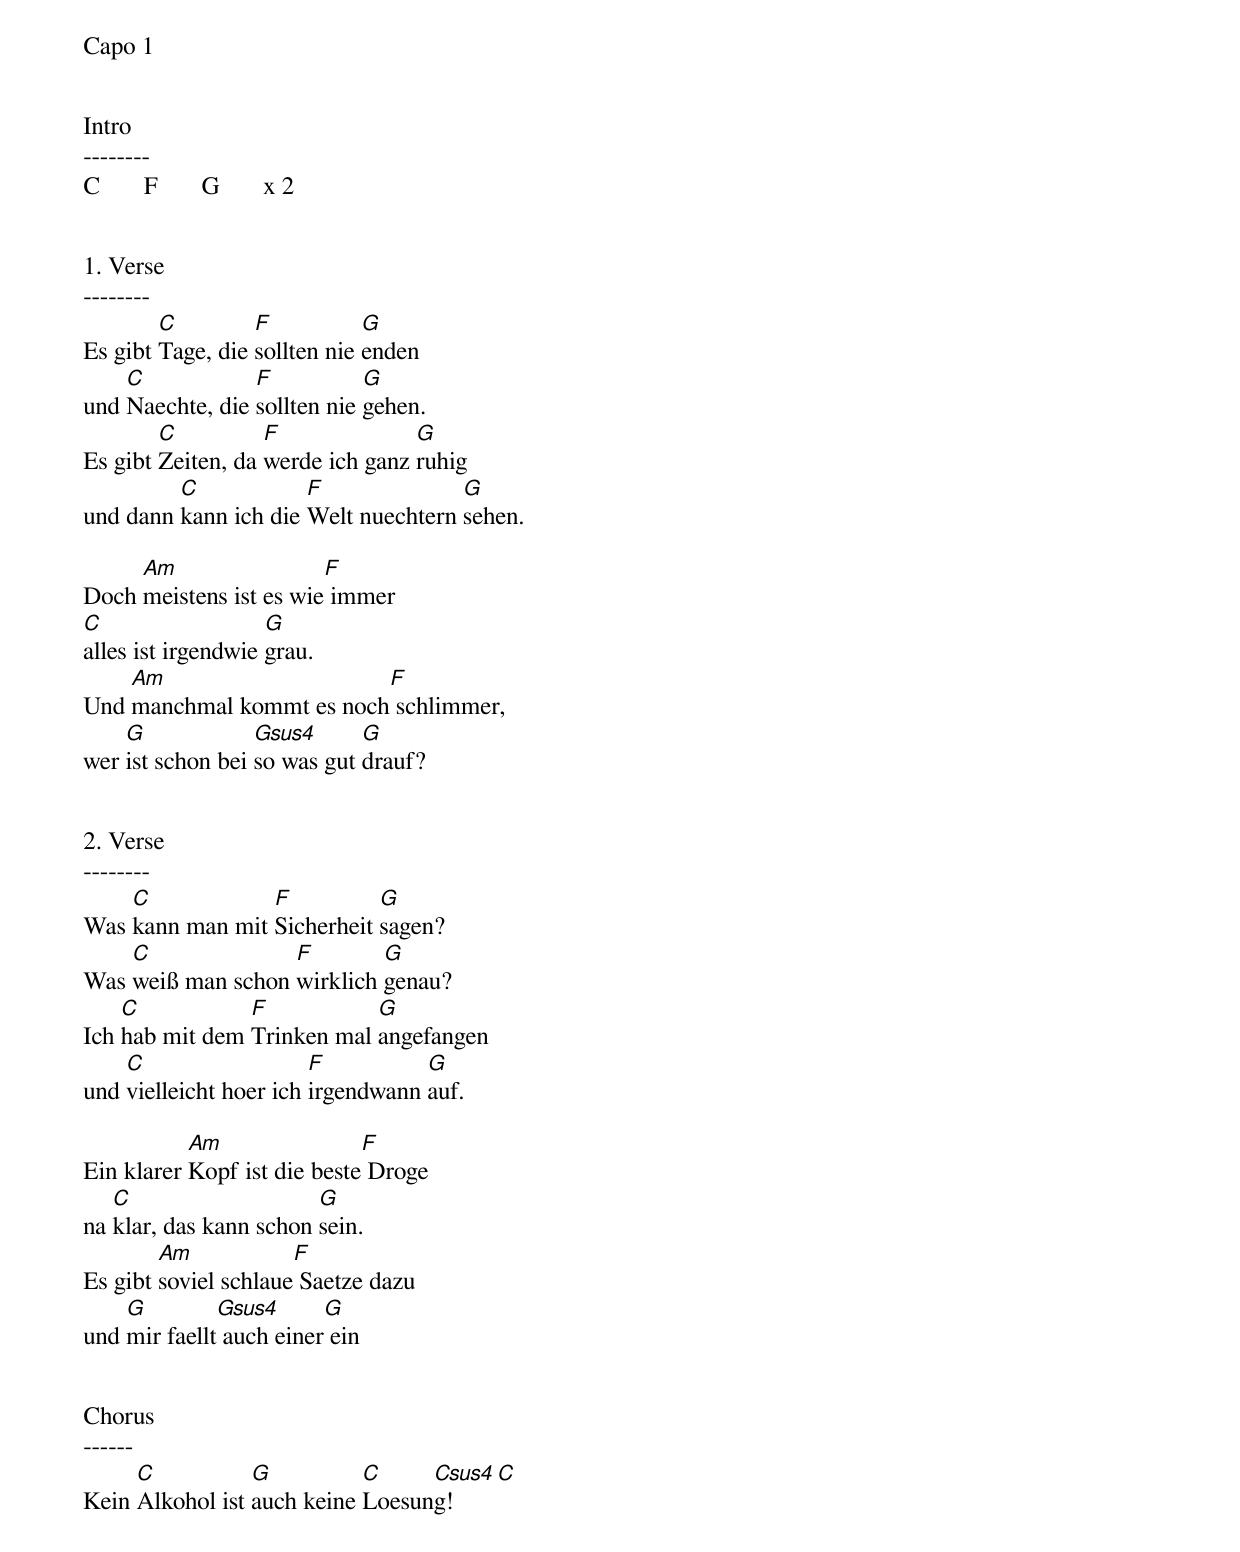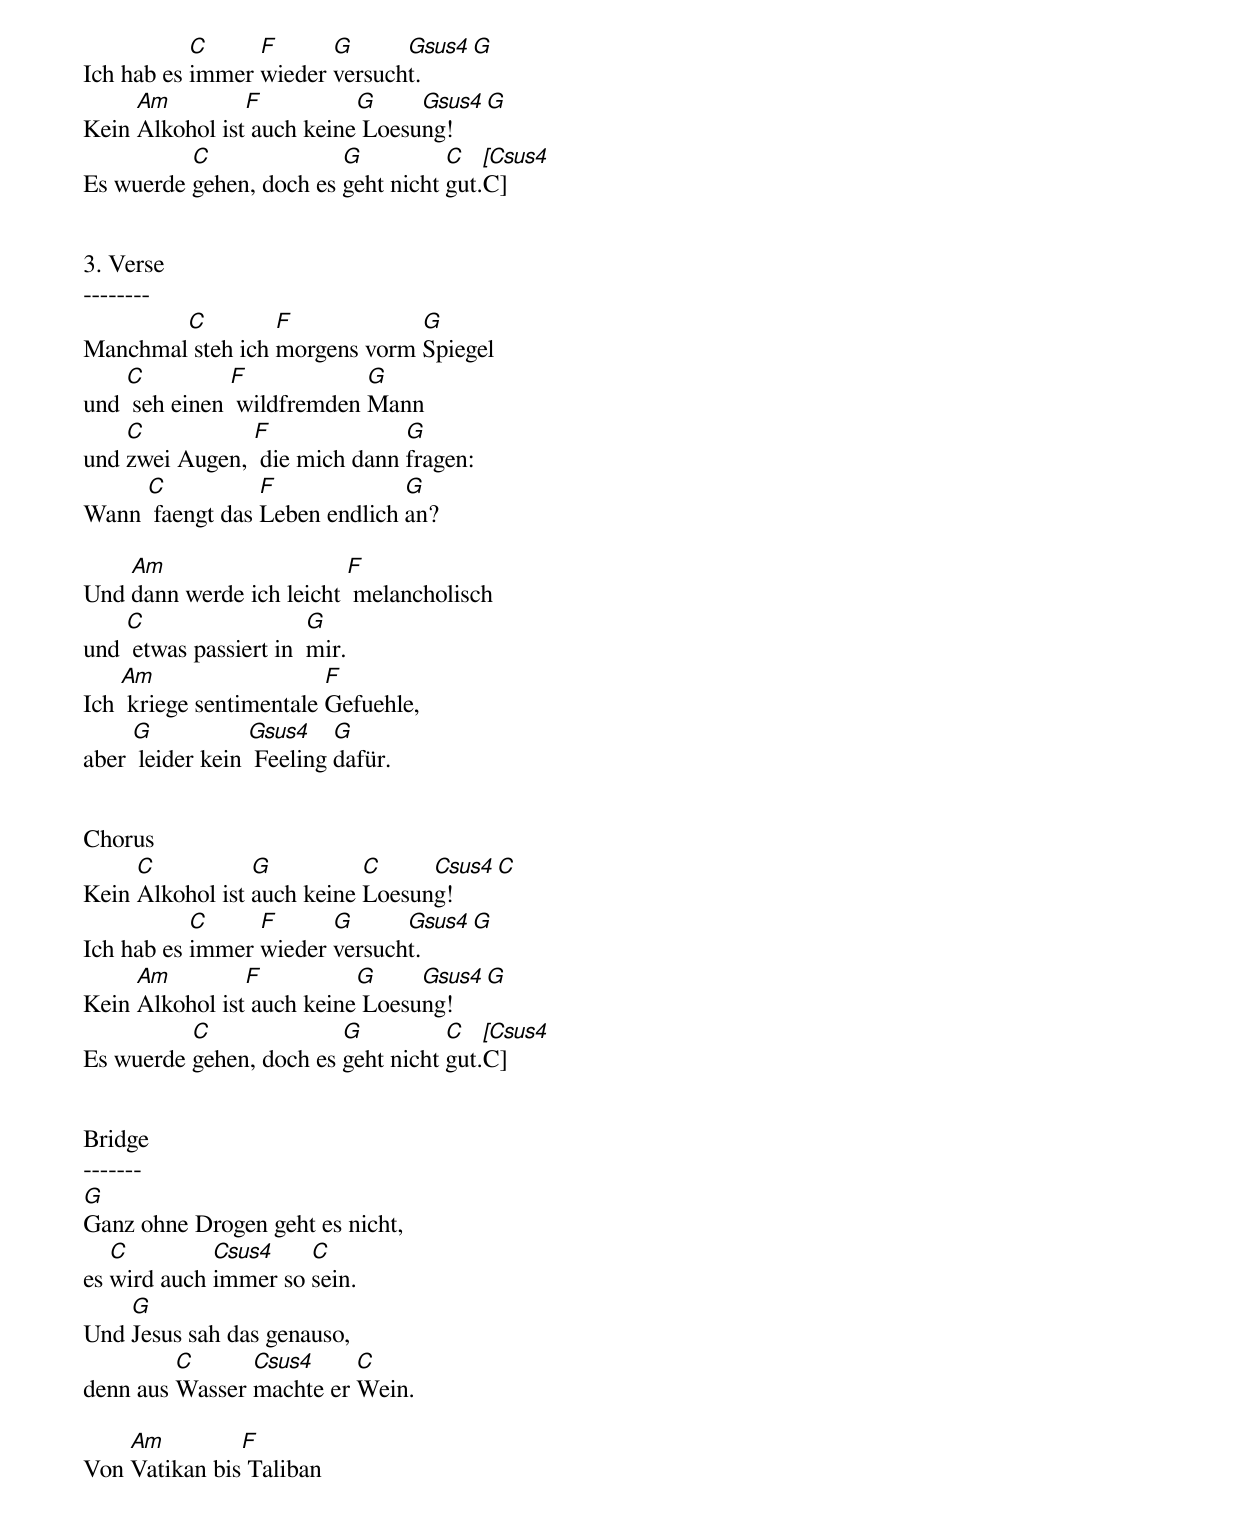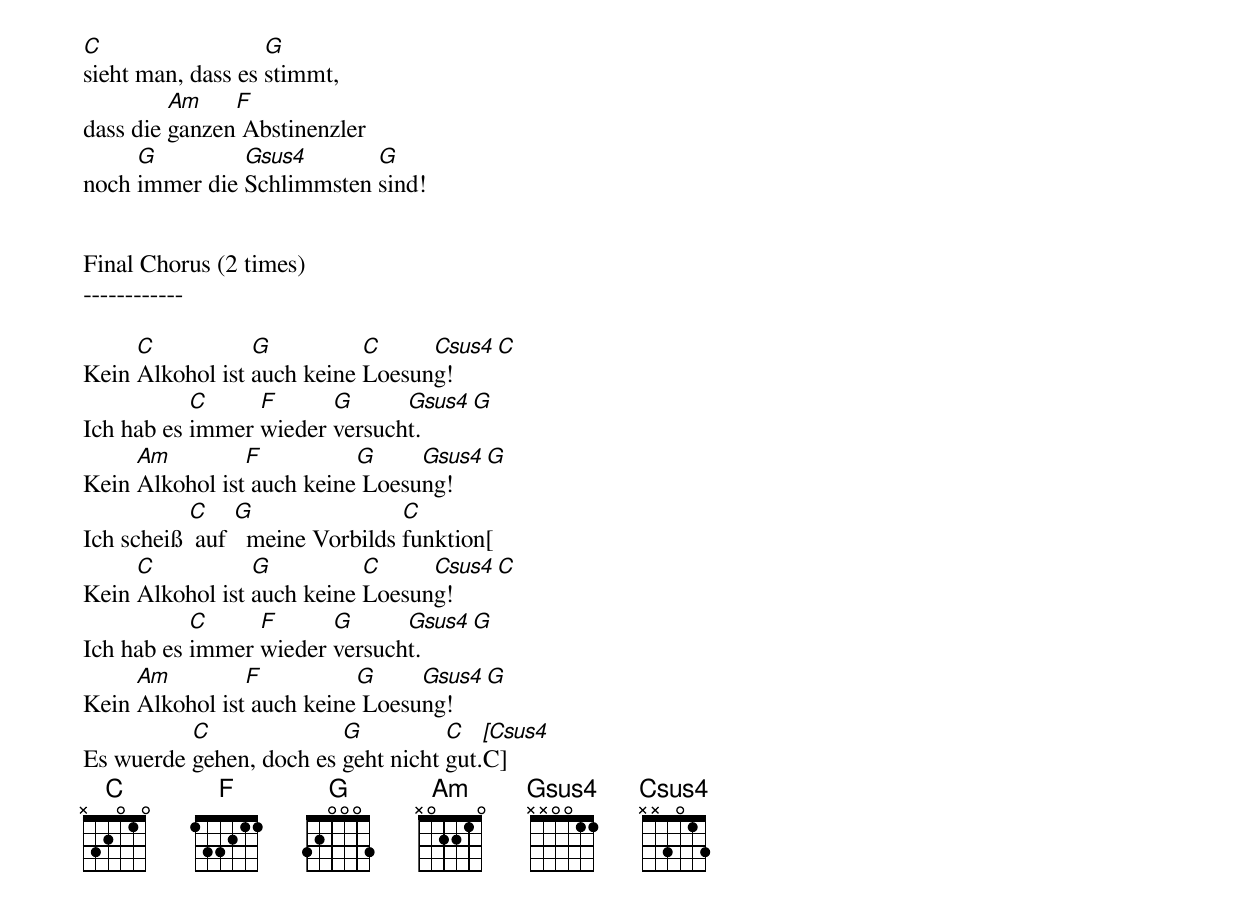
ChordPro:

Capo 1


Intro
--------
C       F       G       x 2


1. Verse
--------
Es gibt [C]Tage, die [F]sollten nie [G]enden
und [C]Naechte, die [F]sollten nie [G]gehen.
Es gibt [C]Zeiten, da [F]werde ich ganz [G]ruhig
und dann [C]kann ich die [F]Welt nuechtern [G]sehen.

Doch [Am]meistens ist es wie[F] immer
[C]alles ist irgendwie [G]grau.
Und [Am]manchmal kommt es noch[F] schlimmer,
wer [G]ist schon bei [Gsus4]so was gut [G]drauf?


2. Verse
--------
Was [C]kann man mit [F]Sicherheit [G]sagen?
Was [C]weiß man schon [F]wirklich [G]genau?
Ich [C]hab mit dem [F]Trinken mal [G]angefangen
und [C]vielleicht hoer ich [F]irgendwann [G]auf.

Ein klarer [Am]Kopf ist die beste[F] Droge
na [C]klar, das kann schon [G]sein.
Es gibt [Am]soviel schlaue[F] Saetze dazu
und [G]mir faellt[Gsus4] auch einer[G] ein


Chorus
------
Kein [C]Alkohol ist [G]auch keine [C]Loesun[Csus4]g![C]
Ich hab es [C]immer [F]wieder [G]versuch[Gsus4]t.[G]
Kein [Am]Alkohol ist[F] auch keine[G] Loesu[Gsus4]ng![G]
Es wuerde [C]gehen, doch es [G]geht nicht [C]gut.[[Csus4]C]


3. Verse
--------
Manchmal[C] steh ich [F]morgens vorm [G]Spiegel
und [C] seh einen [F] wildfremden [G]Mann
und [C]zwei Augen, [F] die mich dann [G]fragen:
Wann [C] faengt das [F]Leben endlich [G]an?

Und [Am ]dann werde ich leicht [F] melancholisch
und [C] etwas passiert in  [G]mir.
Ich [Am] kriege sentimentale [F ]Gefuehle,
aber [G] leider kein [Gsus4] Feeling [G]dafür.


Chorus
Kein [C]Alkohol ist [G]auch keine [C]Loesun[Csus4]g![C]
Ich hab es [C]immer [F]wieder [G]versuch[Gsus4]t.[G]
Kein [Am]Alkohol ist[F] auch keine[G] Loesu[Gsus4]ng![G]
Es wuerde [C]gehen, doch es [G]geht nicht [C]gut.[[Csus4]C]


Bridge
-------
[G]Ganz ohne Drogen geht es nicht,
es [C]wird auch [Csus4]immer so [C]sein.
Und [G]Jesus sah das genauso,
denn aus [C]Wasser [Csus4]machte er [C]Wein.

Von [Am]Vatikan bis[F] Taliban
[C]sieht man, dass es [G]stimmt,
dass die [Am]ganzen[F] Abstinenzler
noch [G]immer die [Gsus4]Schlimmsten [G]sind!


Final Chorus (2 times)
------------

Kein [C]Alkohol ist [G]auch keine [C]Loesun[Csus4]g![C]
Ich hab es [C]immer [F]wieder [G]versuch[Gsus4]t.[G]
Kein [Am]Alkohol ist[F] auch keine[G] Loesu[Gsus4]ng![G]
Ich scheiß [C] auf [G]  meine Vorbilds [C]funktion[
Kein [C]Alkohol ist [G]auch keine [C]Loesun[Csus4]g![C]
Ich hab es [C]immer [F]wieder [G]versuch[Gsus4]t.[G]
Kein [Am]Alkohol ist[F] auch keine[G] Loesu[Gsus4]ng![G]
Es wuerde [C]gehen, doch es [G]geht nicht [C]gut.[[Csus4]C]
